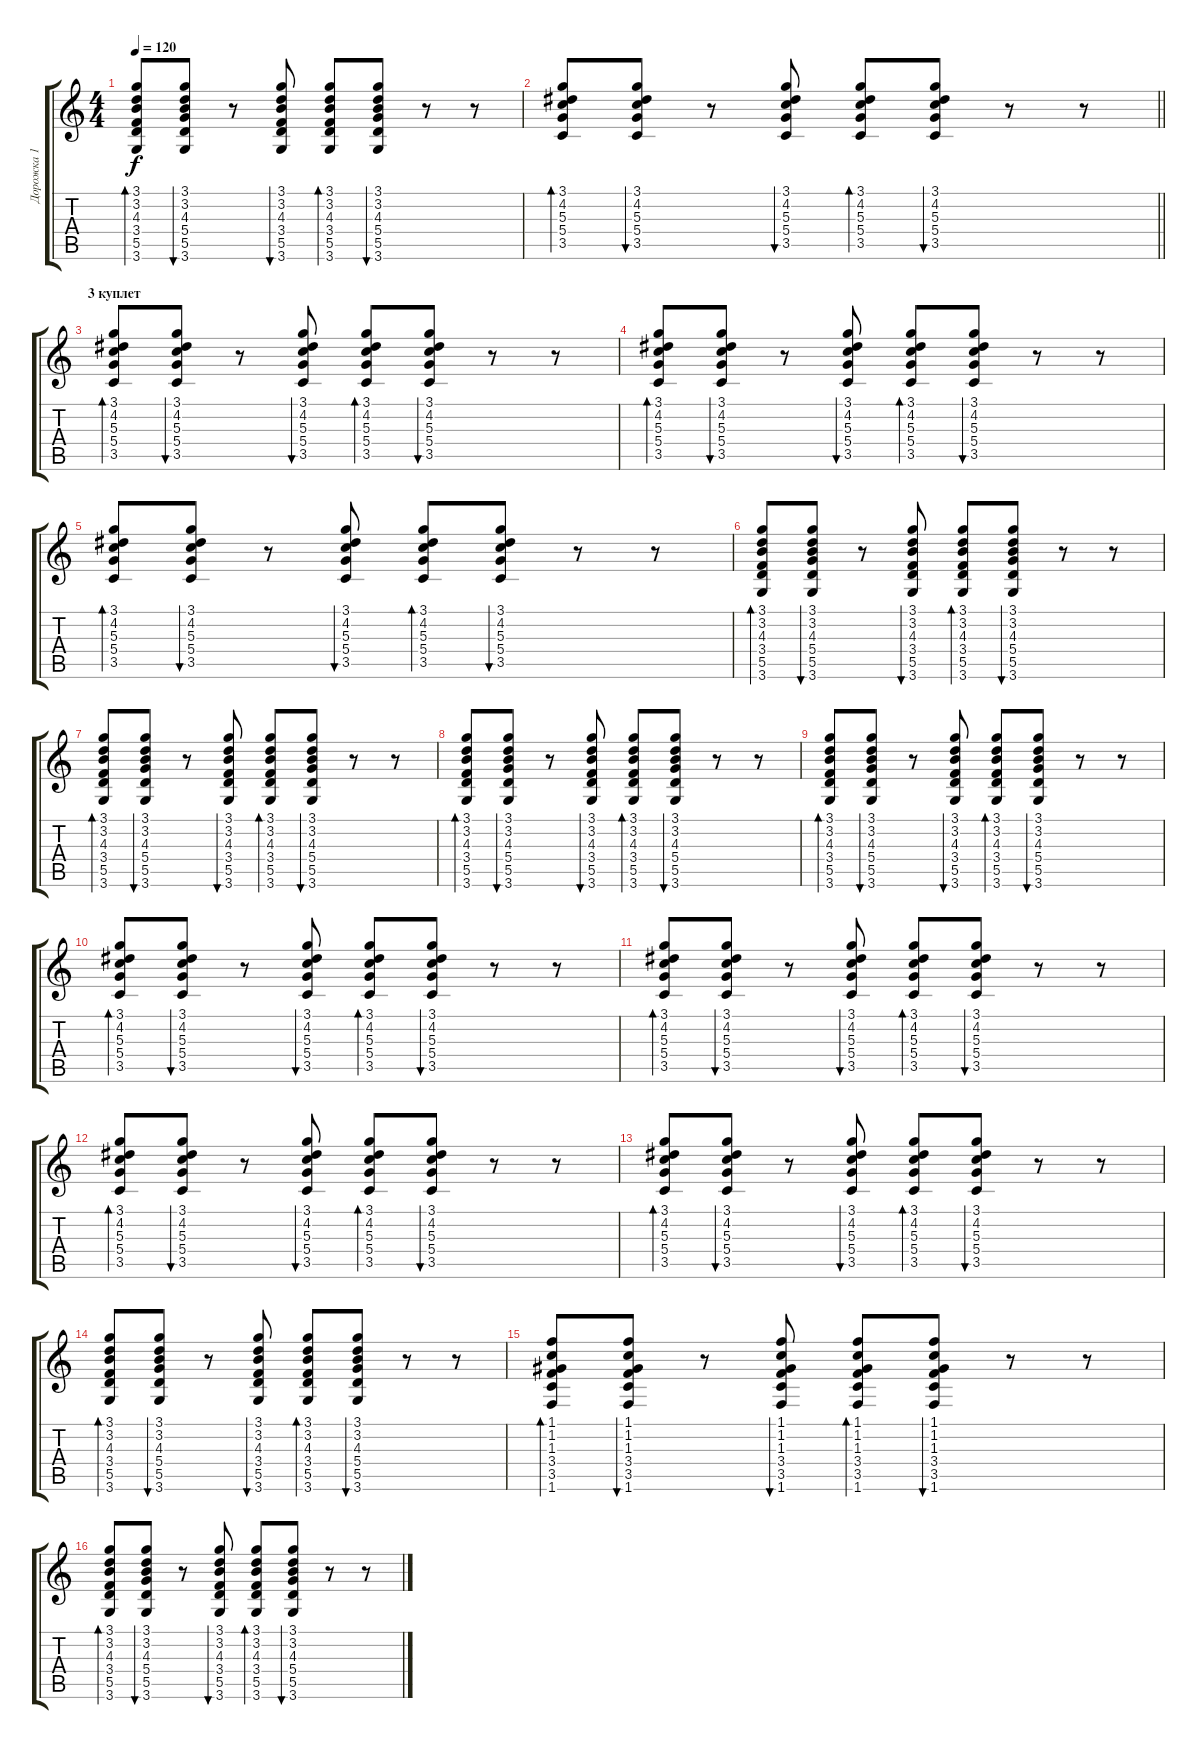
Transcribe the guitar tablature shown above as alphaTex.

\track ("Дорожка 1" "Дорожка 1") {instrument acousticguitarsteel}
\staff {score tabs}
\tuning (E4 B3 G3 D3 A2 E2) {hide}
\ts (4 4)
\tempo 120
\clef g2
\ks c
(3.1 3.2 4.3 3.4 5.5 3.6).8{bd 60 dy f} (3.1 3.2 4.3 5.4 5.5 3.6).8{bu 60} r.8 (3.1 3.2 4.3 3.4 5.5 3.6).8{bu 60} (3.1 3.2 4.3 3.4 5.5 3.6).8{bd 60} (3.1 3.2 4.3 5.4 5.5 3.6).8{bu 60} r.8 r.8 |
\barLineRight lightlight
(3.1 4.2 5.3 5.4 3.5).8{bd 60} (3.1 4.2 5.3 5.4 3.5).8{bu 60} r.8 (3.1 4.2 5.3 5.4 3.5).8{bu 60} (3.1 4.2 5.3 5.4 3.5).8{bd 60} (3.1 4.2 5.3 5.4 3.5).8{bu 60} r.8 r.8 |
\section ("" "3 куплет")
(3.1 4.2 5.3 5.4 3.5).8{bd 60} (3.1 4.2 5.3 5.4 3.5).8{bu 60} r.8 (3.1 4.2 5.3 5.4 3.5).8{bu 60} (3.1 4.2 5.3 5.4 3.5).8{bd 60} (3.1 4.2 5.3 5.4 3.5).8{bu 60} r.8 r.8 |
(3.1 4.2 5.3 5.4 3.5).8{bd 60} (3.1 4.2 5.3 5.4 3.5).8{bu 60} r.8 (3.1 4.2 5.3 5.4 3.5).8{bu 60} (3.1 4.2 5.3 5.4 3.5).8{bd 60} (3.1 4.2 5.3 5.4 3.5).8{bu 60} r.8 r.8 |
(3.1 4.2 5.3 5.4 3.5).8{bd 60} (3.1 4.2 5.3 5.4 3.5).8{bu 60} r.8 (3.1 4.2 5.3 5.4 3.5).8{bu 60} (3.1 4.2 5.3 5.4 3.5).8{bd 60} (3.1 4.2 5.3 5.4 3.5).8{bu 60} r.8 r.8 |
(3.1 3.2 4.3 3.4 5.5 3.6).8{bd 60} (3.1 3.2 4.3 5.4 5.5 3.6).8{bu 60} r.8 (3.1 3.2 4.3 3.4 5.5 3.6).8{bu 60} (3.1 3.2 4.3 3.4 5.5 3.6).8{bd 60} (3.1 3.2 4.3 5.4 5.5 3.6).8{bu 60} r.8 r.8 |
(3.1 3.2 4.3 3.4 5.5 3.6).8{bd 60} (3.1 3.2 4.3 5.4 5.5 3.6).8{bu 60} r.8 (3.1 3.2 4.3 3.4 5.5 3.6).8{bu 60} (3.1 3.2 4.3 3.4 5.5 3.6).8{bd 60} (3.1 3.2 4.3 5.4 5.5 3.6).8{bu 60} r.8 r.8 |
(3.1 3.2 4.3 3.4 5.5 3.6).8{bd 60} (3.1 3.2 4.3 5.4 5.5 3.6).8{bu 60} r.8 (3.1 3.2 4.3 3.4 5.5 3.6).8{bu 60} (3.1 3.2 4.3 3.4 5.5 3.6).8{bd 60} (3.1 3.2 4.3 5.4 5.5 3.6).8{bu 60} r.8 r.8 |
(3.1 3.2 4.3 3.4 5.5 3.6).8{bd 60} (3.1 3.2 4.3 5.4 5.5 3.6).8{bu 60} r.8 (3.1 3.2 4.3 3.4 5.5 3.6).8{bu 60} (3.1 3.2 4.3 3.4 5.5 3.6).8{bd 60} (3.1 3.2 4.3 5.4 5.5 3.6).8{bu 60} r.8 r.8 |
(3.1 4.2 5.3 5.4 3.5).8{bd 60} (3.1 4.2 5.3 5.4 3.5).8{bu 60} r.8 (3.1 4.2 5.3 5.4 3.5).8{bu 60} (3.1 4.2 5.3 5.4 3.5).8{bd 60} (3.1 4.2 5.3 5.4 3.5).8{bu 60} r.8 r.8 |
(3.1 4.2 5.3 5.4 3.5).8{bd 60} (3.1 4.2 5.3 5.4 3.5).8{bu 60} r.8 (3.1 4.2 5.3 5.4 3.5).8{bu 60} (3.1 4.2 5.3 5.4 3.5).8{bd 60} (3.1 4.2 5.3 5.4 3.5).8{bu 60} r.8 r.8 |
(3.1 4.2 5.3 5.4 3.5).8{bd 60} (3.1 4.2 5.3 5.4 3.5).8{bu 60} r.8 (3.1 4.2 5.3 5.4 3.5).8{bu 60} (3.1 4.2 5.3 5.4 3.5).8{bd 60} (3.1 4.2 5.3 5.4 3.5).8{bu 60} r.8 r.8 |
(3.1 4.2 5.3 5.4 3.5).8{bd 60} (3.1 4.2 5.3 5.4 3.5).8{bu 60} r.8 (3.1 4.2 5.3 5.4 3.5).8{bu 60} (3.1 4.2 5.3 5.4 3.5).8{bd 60} (3.1 4.2 5.3 5.4 3.5).8{bu 60} r.8 r.8 |
(3.1 3.2 4.3 3.4 5.5 3.6).8{bd 60} (3.1 3.2 4.3 5.4 5.5 3.6).8{bu 60} r.8 (3.1 3.2 4.3 3.4 5.5 3.6).8{bu 60} (3.1 3.2 4.3 3.4 5.5 3.6).8{bd 60} (3.1 3.2 4.3 5.4 5.5 3.6).8{bu 60} r.8 r.8 |
(1.1 1.2 1.3 3.4 3.5 1.6).8{bd 60} (1.1 1.2 1.3 3.4 3.5 1.6).8{bu 60} r.8 (1.1 1.2 1.3 3.4 3.5 1.6).8{bu 60} (1.1 1.2 1.3 3.4 3.5 1.6).8{bd 60} (1.1 1.2 1.3 3.4 3.5 1.6).8{bu 60} r.8 r.8 |
(3.1 3.2 4.3 3.4 5.5 3.6).8{bd 60} (3.1 3.2 4.3 5.4 5.5 3.6).8{bu 60} r.8 (3.1 3.2 4.3 3.4 5.5 3.6).8{bu 60} (3.1 3.2 4.3 3.4 5.5 3.6).8{bd 60} (3.1 3.2 4.3 5.4 5.5 3.6).8{bu 60} r.8 r.8
